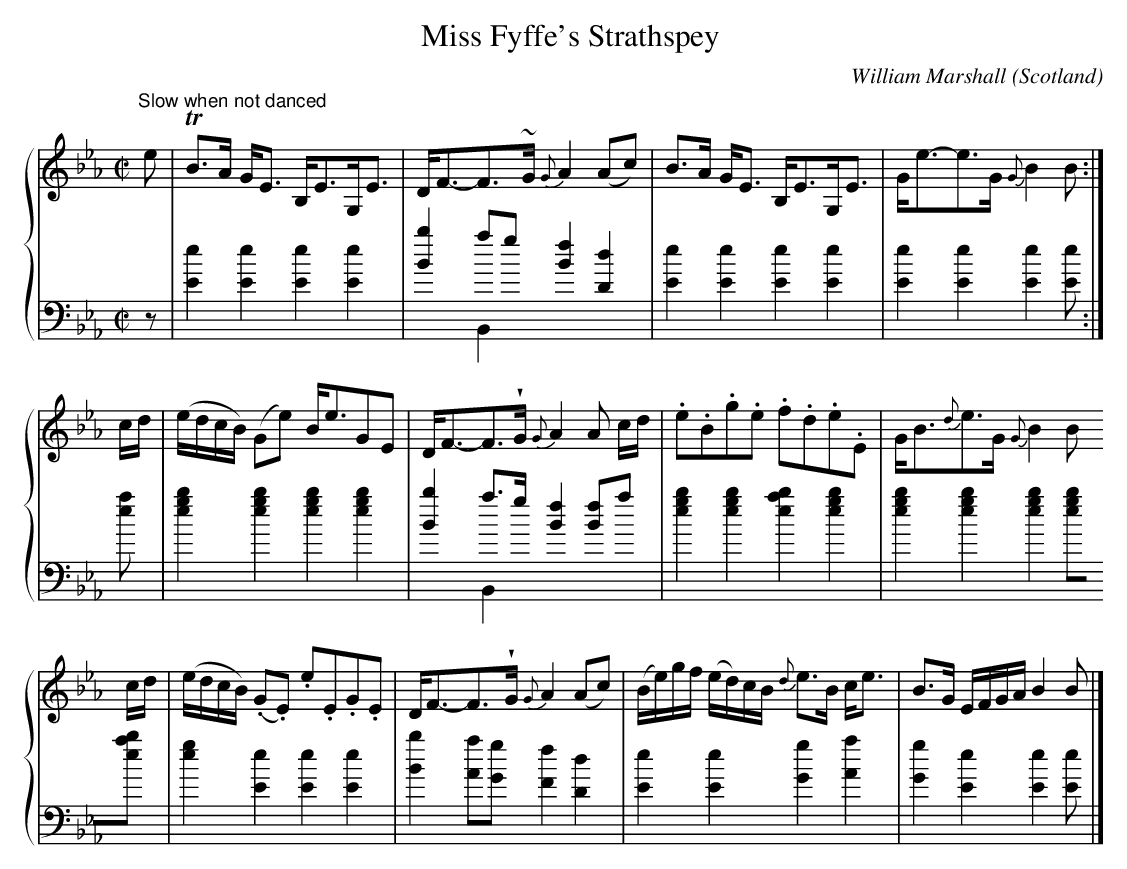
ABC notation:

X:1
T:Miss Fyffe's Strathspey
C:William Marshall
L:1/8
M:C|
O:Scotland
K:Eb
%%staves {1 2}
V:1
"^Slow when not danced" \
e | \
!trill!B>A G<E B,<EG,<E | D<F-F>~G {G}A2 (Ac) | \
       B>A G<E B,<EG,<E | G<e-e>G {G}B2 B :|
c/d/ | \
(e/d/c/B/) (Ge) B<eGE | D<F-F>!wedge!G {G}A2 A c/d/ | \
.e.B.g.e   .f.d.e.E   | G<B{d}e>G      {G}B2 B
c/d/ | \
(e/d/c/B/) (.G.E)     .e.E.G.E   | D<F-F>!wedge!G  {G}A2 (Ac) | \
(B/e/)g/f/ (e/d/)c/B/ {d}e>B c<e | B>G E/F/G/A/    B2 B |]
V:2 clef=bass
L:1/4
z/ | \
[Ee][Ee][Ee][Ee] | [Bb]a/g/[Bf][Dd] & xB,,x2 | [Ee][Ee][Ee][Ee] | [Ee][Ee][Ee][Ee]/ :| \
[ea]/ | \
[egb][egb][egb][egb] | [Bb]a3//g//[Bf][Bf]/a/ & xB,,x2 | \
[egb][egb][eab][egb] | [egb][egb][egb][egb]/[eab]/ | \
[eg][Ee][Ee][Ee] | [Bb][Aa]/[Gg]/[Ff][Dd] | [Ee][Ee][Gg][Aa] | [Gg][Ee][Ee][Ee]/ |]
